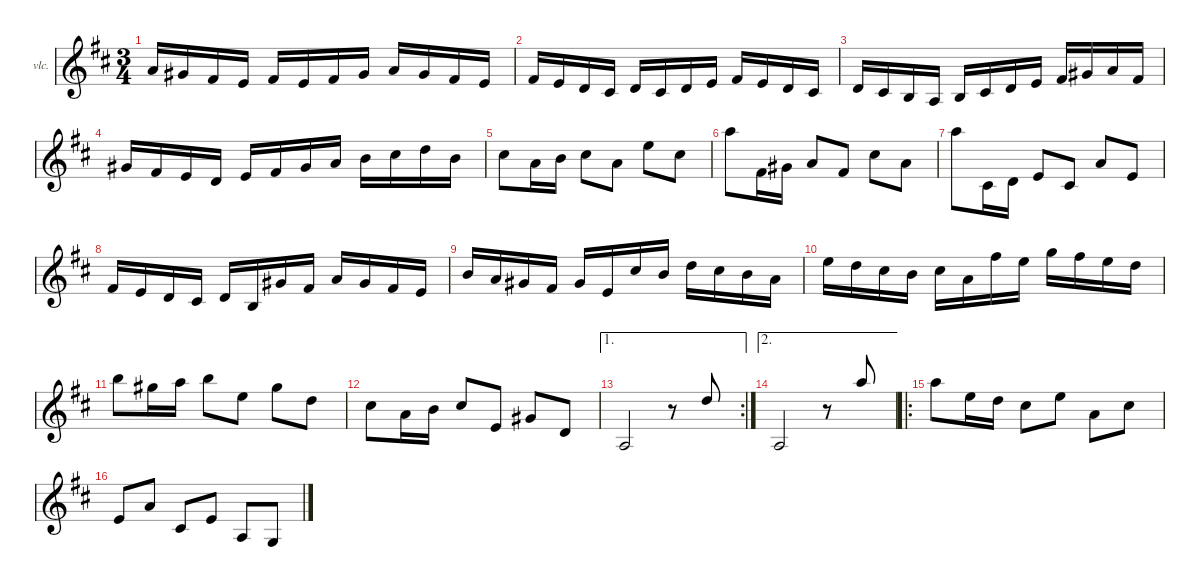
\hideDynamics
\bracketExtendMode nobrackets
\firstSystemTrackNameOrientation horizontal
\otherSystemsTrackNameOrientation horizontal
\track ("Solo Cello" "vlc.") {instrument cello}
\staff {score}
\tuning (A3 D3 G2 C2)
\ts (3 4)
\tempo (120 hide)
\clef g2
\ks bminor
19.2{acc forcenatural}.16{dy ff beam Up} 18.2{acc #}.16{beam Up} 16.2{acc #}.16{beam Up} 14.2{acc forcenatural}.16{beam Up} 16.2{acc #}.16{beam Up} 14.2{acc forcenatural}.16{beam Up} 16.2{acc #}.16{beam Up} 18.2{acc #}.16{beam Up} 19.2{acc forcenatural}.16{beam Up} 18.2{acc #}.16{beam Up} 16.2{acc #}.16{beam Up} 14.2{acc forcenatural}.16{beam Up} |
16.2{acc #}.16{beam Up} 14.2{acc forcenatural}.16{beam Up} 19.3{acc forcenatural}.16{beam Up} 18.3{acc #}.16{beam Up} 19.3{acc forcenatural}.16{beam Up} 18.3{acc #}.16{beam Up} 19.3{acc forcenatural}.16{beam Up} 21.3{acc forcenatural}.16{beam Up} 23.3{acc #}.16{beam Up} 21.3{acc forcenatural}.16{beam Up} 19.3{acc forcenatural}.16{beam Up} 18.3{acc #}.16{beam Up} |
19.3{acc forcenatural}.16{beam Up} 18.3{acc #}.16{beam Up} 16.3{acc forcenatural}.16{beam Up} 14.3{acc forcenatural}.16{beam Up} 16.3{acc forcenatural}.16{beam Up} 18.3{acc #}.16{beam Up} 19.3{acc forcenatural}.16{beam Up} 14.2{acc forcenatural}.16{beam Up} 16.2{acc #}.16{beam Up} 18.2{acc #}.16{beam Up} 19.2{acc forcenatural}.16{beam Up} 16.2{acc #}.16{beam Up} |
18.2{acc #}.16{beam Up} 16.2{acc #}.16{beam Up} 14.2{acc forcenatural}.16{beam Up} 12.2{acc forcenatural}.16{beam Up} 14.2{acc forcenatural}.16{beam Up} 16.2{acc #}.16{beam Up} 18.2{acc #}.16{beam Up} 19.2{acc forcenatural}.16{beam Up} 14.1{acc forcenatural}.16{beam Down} 16.1{acc #}.16{beam Down} 17.1{acc forcenatural}.16{beam Down} 14.1{acc forcenatural}.16{beam Down} |
16.1{acc #}.8{beam Down} 19.2{acc forcenatural}.16{beam Down} 21.2{acc forcenatural}.16{beam Down} 23.2{acc #}.8{beam Down} 19.2{acc forcenatural}.8{beam Down} 19.1{acc forcenatural}.8{beam Down} 16.1{acc #}.8{beam Down} |
24.1{acc forcenatural}.8{beam Down} 16.2{acc #}.16{beam Down} 18.2{acc #}.16{beam Down} 19.2{acc forcenatural}.8{beam Up} 16.2{acc #}.8{beam Up} 16.1{acc #}.8{beam Down} 19.2{acc forcenatural}.8{beam Down} |
24.1{acc forcenatural}.8{beam Down} 18.3{acc #}.16{beam Down} 19.3{acc forcenatural}.16{beam Down} 21.3{acc forcenatural}.8{beam Up} 18.3{acc #}.8{beam Up} 19.2{acc forcenatural}.8{beam Up} 21.3{acc forcenatural}.8{beam Up} |
23.3{acc #}.16{beam Up} 21.3{acc forcenatural}.16{beam Up} 19.3{acc forcenatural}.16{beam Up} 18.3{acc #}.16{beam Up} 19.3{acc forcenatural}.16{beam Up} 16.3{acc forcenatural}.16{beam Up} 18.2{acc #}.16{beam Up} 16.2{acc #}.16{beam Up} 19.2{acc forcenatural}.16{beam Up} 18.2{acc #}.16{beam Up} 16.2{acc #}.16{beam Up} 14.2{acc forcenatural}.16{beam Up} |
14.1{acc forcenatural}.16{beam Up} 19.2{acc forcenatural}.16{beam Up} 18.2{acc #}.16{beam Up} 16.2{acc #}.16{beam Up} 18.2{acc #}.16{beam Up} 14.2{acc forcenatural}.16{beam Up} 16.1{acc #}.16{beam Up} 14.1{acc forcenatural}.16{beam Up} 17.1{acc forcenatural}.16{beam Down} 16.1{acc #}.16{beam Down} 14.1{acc forcenatural}.16{beam Down} 19.2{acc forcenatural}.16{beam Down} |
19.1{acc forcenatural}.16{beam Down} 17.1{acc forcenatural}.16{beam Down} 16.1{acc #}.16{beam Down} 14.1{acc forcenatural}.16{beam Down} 16.1{acc #}.16{beam Down} 19.2{acc forcenatural}.16{beam Down} 21.1{acc #}.16{beam Down} 19.1{acc forcenatural}.16{beam Down} 22.1{acc forcenatural}.16{beam Down} 21.1{acc #}.16{beam Down} 19.1{acc forcenatural}.16{beam Down} 17.1{acc forcenatural}.16{beam Down} |
26.1{acc forcenatural}.8{beam Down} 23.1{acc #}.16{beam Down} 24.1{acc forcenatural}.16{beam Down} 26.1{acc forcenatural}.8{beam Down} 26.2{acc forcenatural}.8{beam Down} 23.1{acc #}.8{beam Down} 17.1{acc forcenatural}.8{beam Down} |
16.1{acc #}.8{beam Down} 19.2{acc forcenatural}.16{beam Down} 21.2{acc forcenatural}.16{beam Down} 23.2{acc #}.8{beam Up} 21.3{acc forcenatural}.8{beam Up} 18.2{acc #}.8{beam Up} 19.3{acc forcenatural}.8{beam Up} |
\ae 1
\rc 2
21.4{acc forcenatural}.2{beam Up} r.8{beam Up} 17.1{acc forcenatural}.8{beam Down} |
\ae 2
21.4{acc forcenatural}.2{beam Up} r.8{beam Up} 24.1{acc forcenatural}.8{beam Down} |
\ro
24.1{acc forcenatural}.8{beam Down} 19.1{acc forcenatural}.16{beam Down} 17.1{acc forcenatural}.16{beam Down} 16.1{acc #}.8{beam Down} 19.1{acc forcenatural}.8{beam Down} 19.2{acc forcenatural}.8{beam Down} 16.1{acc #}.8{beam Down} |
14.2{acc forcenatural}.8{beam Up} 19.2{acc forcenatural}.8{beam Up} 18.3{acc #}.8{beam Up} 21.3{acc forcenatural}.8{beam Up} 21.4{acc forcenatural}.8{beam Up} 19.4{acc forcenatural}.8{beam Up}
